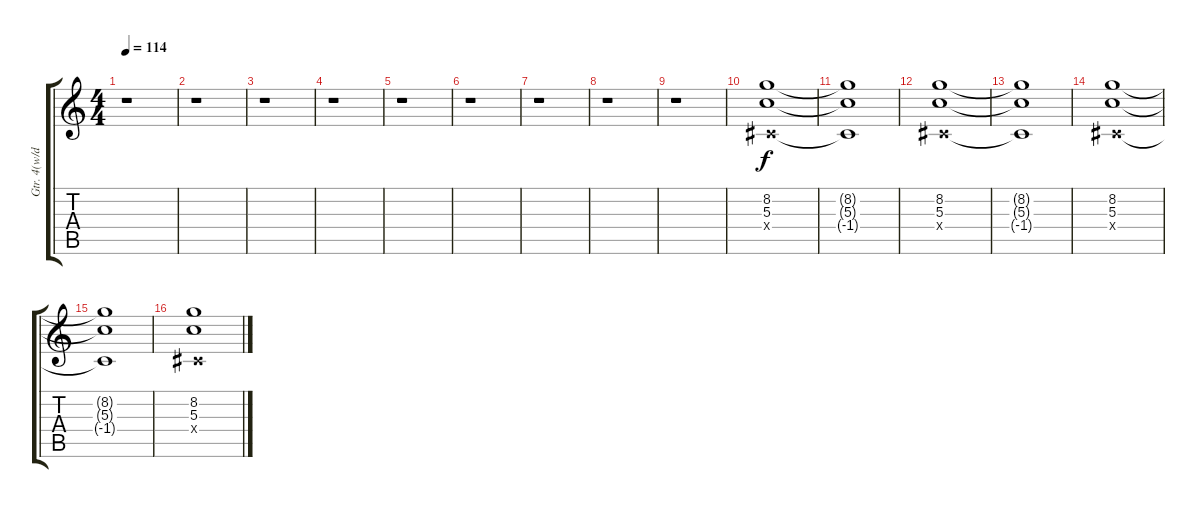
\track ("Gtr. 4(w/delay & univibe)" "Gtr. 4(w/d") {instrument electricguitarclean}
\staff {score tabs}
\tuning (E4 B3 G3 D3 A2 D2) {hide}
\ts (4 4)
\tempo 114
\clef g2
\ks c
r.1{dy f} |
r.1 |
r.1 |
r.1 |
r.1 |
r.1 |
r.1 |
r.1 |
r.1 |
(8.2 5.3 -1.4{x}).1 |
(8.2{t} 5.3{t} -1.4{t}).1 |
(8.2 5.3 -1.4{x}).1 |
(8.2{t} 5.3{t} -1.4{t}).1 |
(8.2 5.3 -1.4{x}).1 |
(8.2{t} 5.3{t} -1.4{t}).1 |
(8.2 5.3 -1.4{x}).1
